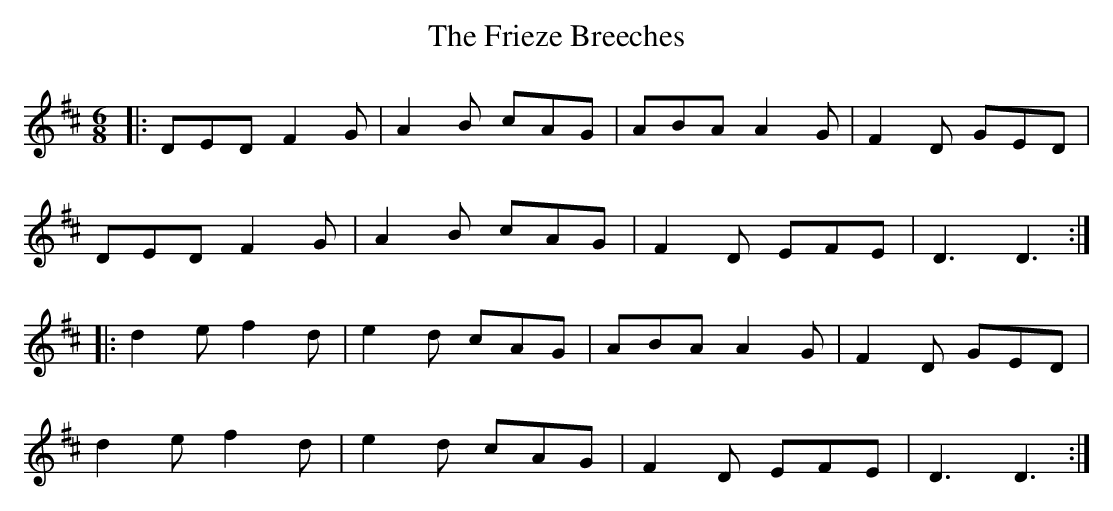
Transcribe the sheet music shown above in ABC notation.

X:1
T: The Frieze Breeches
M: 6/8
L: 1/8
K: Dmaj
|:DED F2G|A2B cAG|ABA A2G|F2D GED|
DED F2G|A2B cAG|F2D EFE|D3 D3:|
|:d2e f2d|e2d cAG|ABA A2G|F2D GED|
d2e f2d|e2d cAG|F2D EFE|D3 D3:|
